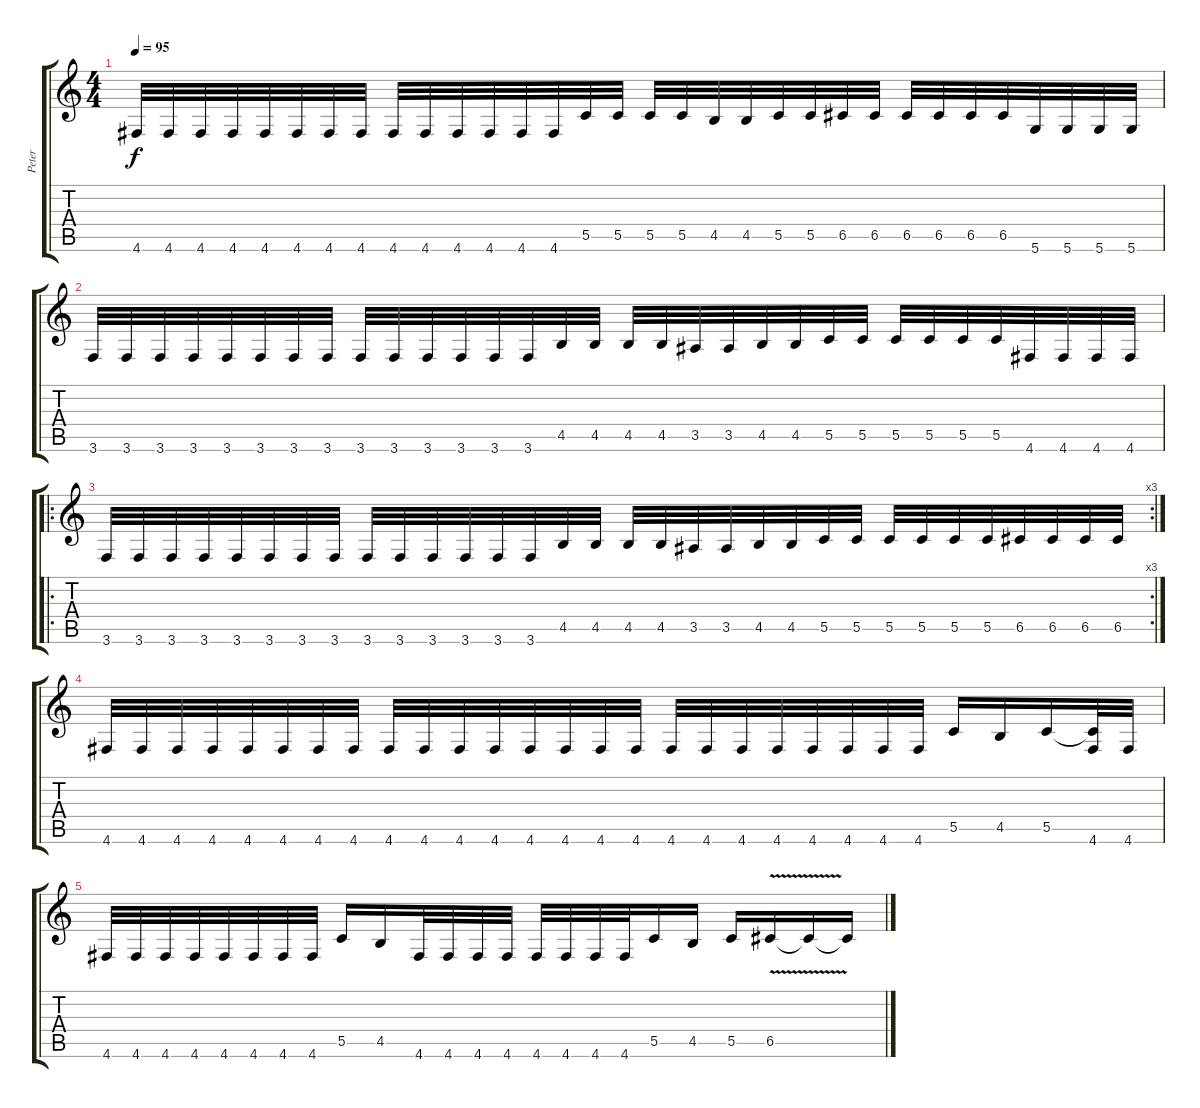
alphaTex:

\track ("Peter" "Peter") {instrument overdrivenguitar}
\staff {score tabs}
\tuning (D4 A3 F3 C3 G2 D2) {hide}
\ts (4 4)
\tempo 95
\clef g2
\ks c
4.6.32{dy f} 4.6.32 4.6.32 4.6.32 4.6.32 4.6.32 4.6.32 4.6.32 4.6.32 4.6.32 4.6.32 4.6.32 4.6.32 4.6.32 5.5.32 5.5.32 5.5.32 5.5.32 4.5.32 4.5.32 5.5.32 5.5.32 6.5.32 6.5.32 6.5.32 6.5.32 6.5.32 6.5.32 5.6.32 5.6.32 5.6.32 5.6.32 |
3.6.32 3.6.32 3.6.32 3.6.32 3.6.32 3.6.32 3.6.32 3.6.32 3.6.32 3.6.32 3.6.32 3.6.32 3.6.32 3.6.32 4.5.32 4.5.32 4.5.32 4.5.32 3.5.32 3.5.32 4.5.32 4.5.32 5.5.32 5.5.32 5.5.32 5.5.32 5.5.32 5.5.32 4.6.32 4.6.32 4.6.32 4.6.32 |
\ro
\rc 3
3.6.32 3.6.32 3.6.32 3.6.32 3.6.32 3.6.32 3.6.32 3.6.32 3.6.32 3.6.32 3.6.32 3.6.32 3.6.32 3.6.32 4.5.32 4.5.32 4.5.32 4.5.32 3.5.32 3.5.32 4.5.32 4.5.32 5.5.32 5.5.32 5.5.32 5.5.32 5.5.32 5.5.32 6.5.32 6.5.32 6.5.32 6.5.32 |
4.6.32 4.6.32 4.6.32 4.6.32 4.6.32 4.6.32 4.6.32 4.6.32 4.6.32 4.6.32 4.6.32 4.6.32 4.6.32 4.6.32 4.6.32 4.6.32 4.6.32 4.6.32 4.6.32 4.6.32 4.6.32 4.6.32 4.6.32 4.6.32 5.5.16 4.5.16 5.5.16 (5.5{t} 4.6).32 4.6.32 |
4.6.32 4.6.32 4.6.32 4.6.32 4.6.32 4.6.32 4.6.32 4.6.32 5.5.16 4.5.16 4.6.32 4.6.32 4.6.32 4.6.32 4.6.32 4.6.32 4.6.32 4.6.32 5.5.16 4.5.16 5.5.16 6.5{v}.16 6.5{t}.16 6.5{t}.16
